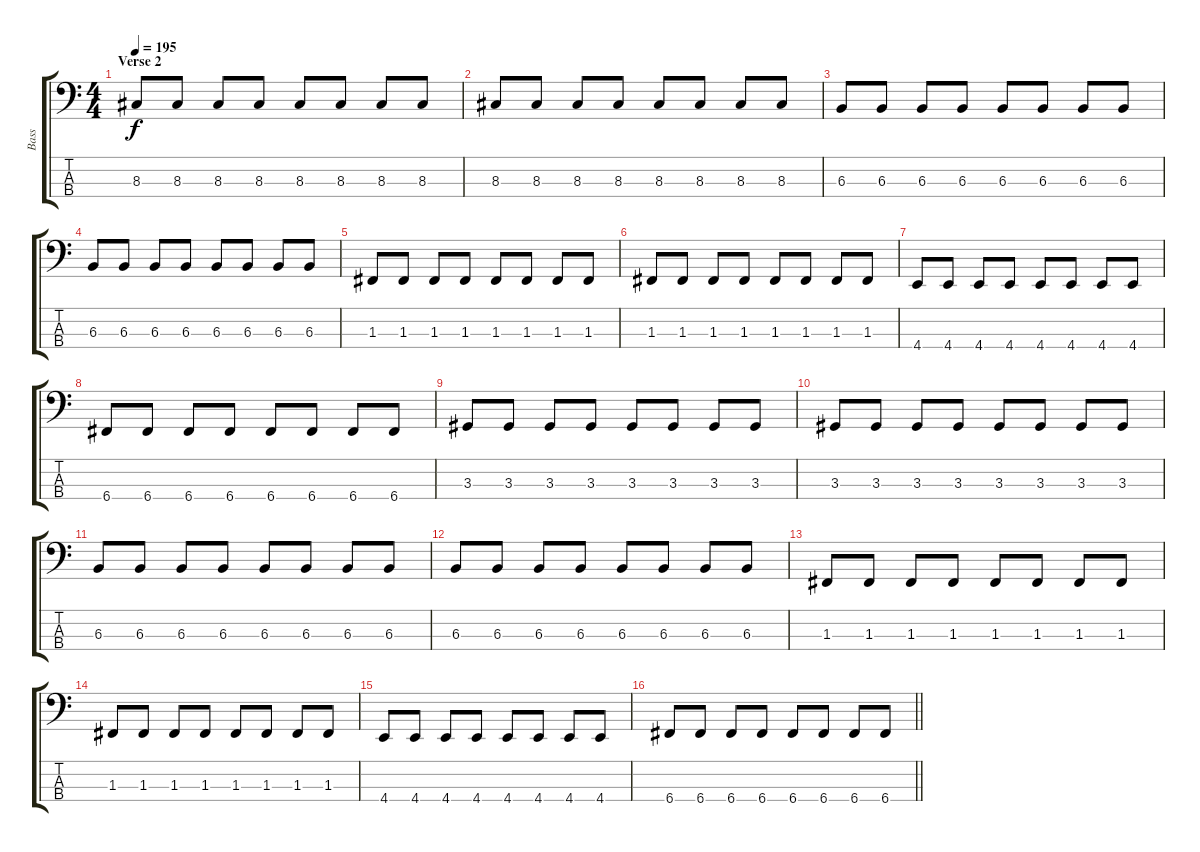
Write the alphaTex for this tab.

\track ("Bass" "Bass") {instrument electricbasspick}
\staff {score tabs}
\tuning (Eb2 Bb1 F1 C1) {hide}
\ts (4 4)
\section ("" "Verse 2")
\tempo 195
\clef f4
\ks c
8.3.8{dy f} 8.3.8 8.3.8 8.3.8 8.3.8 8.3.8 8.3.8 8.3.8 |
8.3.8 8.3.8 8.3.8 8.3.8 8.3.8 8.3.8 8.3.8 8.3.8 |
6.3.8 6.3.8 6.3.8 6.3.8 6.3.8 6.3.8 6.3.8 6.3.8 |
6.3.8 6.3.8 6.3.8 6.3.8 6.3.8 6.3.8 6.3.8 6.3.8 |
1.3.8 1.3.8 1.3.8 1.3.8 1.3.8 1.3.8 1.3.8 1.3.8 |
1.3.8 1.3.8 1.3.8 1.3.8 1.3.8 1.3.8 1.3.8 1.3.8 |
4.4.8 4.4.8 4.4.8 4.4.8 4.4.8 4.4.8 4.4.8 4.4.8 |
6.4.8 6.4.8 6.4.8 6.4.8 6.4.8 6.4.8 6.4.8 6.4.8 |
3.3.8 3.3.8 3.3.8 3.3.8 3.3.8 3.3.8 3.3.8 3.3.8 |
3.3.8 3.3.8 3.3.8 3.3.8 3.3.8 3.3.8 3.3.8 3.3.8 |
6.3.8 6.3.8 6.3.8 6.3.8 6.3.8 6.3.8 6.3.8 6.3.8 |
6.3.8 6.3.8 6.3.8 6.3.8 6.3.8 6.3.8 6.3.8 6.3.8 |
1.3.8 1.3.8 1.3.8 1.3.8 1.3.8 1.3.8 1.3.8 1.3.8 |
1.3.8 1.3.8 1.3.8 1.3.8 1.3.8 1.3.8 1.3.8 1.3.8 |
4.4.8 4.4.8 4.4.8 4.4.8 4.4.8 4.4.8 4.4.8 4.4.8 |
\barLineRight lightlight
6.4.8 6.4.8 6.4.8 6.4.8 6.4.8 6.4.8 6.4.8 6.4.8
